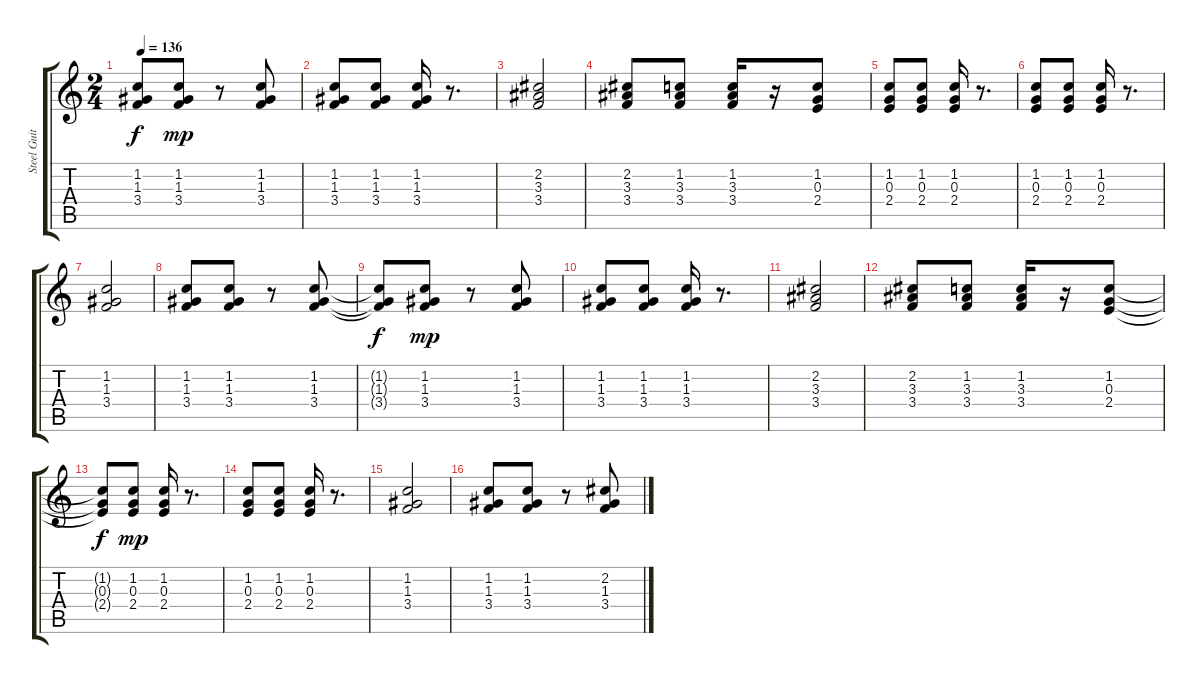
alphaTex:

\track ("Steel Guitar" "Steel Guit") {instrument acousticguitarsteel}
\staff {score tabs}
\tuning (E4 B3 G3 D3 A2 E2) {hide}
\ts (2 4)
\tempo 136
\clef g2
\ks c
(1.2{t} 1.3{t} 3.4{t}).8{dy f} (1.2 1.3 3.4).8{dy mp} r.8 (1.2 1.3 3.4).8 |
(1.2 1.3 3.4).8 (1.2 1.3 3.4).8 (1.2 1.3 3.4).16 r.8{d} |
(2.2 3.3 3.4).2 |
(2.2 3.3 3.4).8 (1.2 3.3 3.4).8 (1.2 3.3 3.4).16 r.16 (1.2 0.3 2.4).8 |
(1.2 0.3 2.4).8 (1.2 0.3 2.4).8 (1.2 0.3 2.4).16 r.8{d} |
(1.2 0.3 2.4).8 (1.2 0.3 2.4).8 (1.2 0.3 2.4).16 r.8{d} |
(1.2 1.3 3.4).2 |
(1.2 1.3 3.4).8 (1.2 1.3 3.4).8 r.8 (1.2 1.3 3.4).8 |
(1.2{t} 1.3{t} 3.4{t}).8{dy f} (1.2 1.3 3.4).8{dy mp} r.8 (1.2 1.3 3.4).8 |
(1.2 1.3 3.4).8 (1.2 1.3 3.4).8 (1.2 1.3 3.4).16 r.8{d} |
(2.2 3.3 3.4).2 |
(2.2 3.3 3.4).8 (1.2 3.3 3.4).8 (1.2 3.3 3.4).16 r.16 (1.2 0.3 2.4).8 |
(1.2{t} 0.3{t} 2.4{t}).8{dy f} (1.2 0.3 2.4).8{dy mp} (1.2 0.3 2.4).16 r.8{d} |
(1.2 0.3 2.4).8 (1.2 0.3 2.4).8 (1.2 0.3 2.4).16 r.8{d} |
(1.2 1.3 3.4).2 |
(1.2 1.3 3.4).8 (1.2 1.3 3.4).8 r.8 (2.2 1.3 3.4).8
